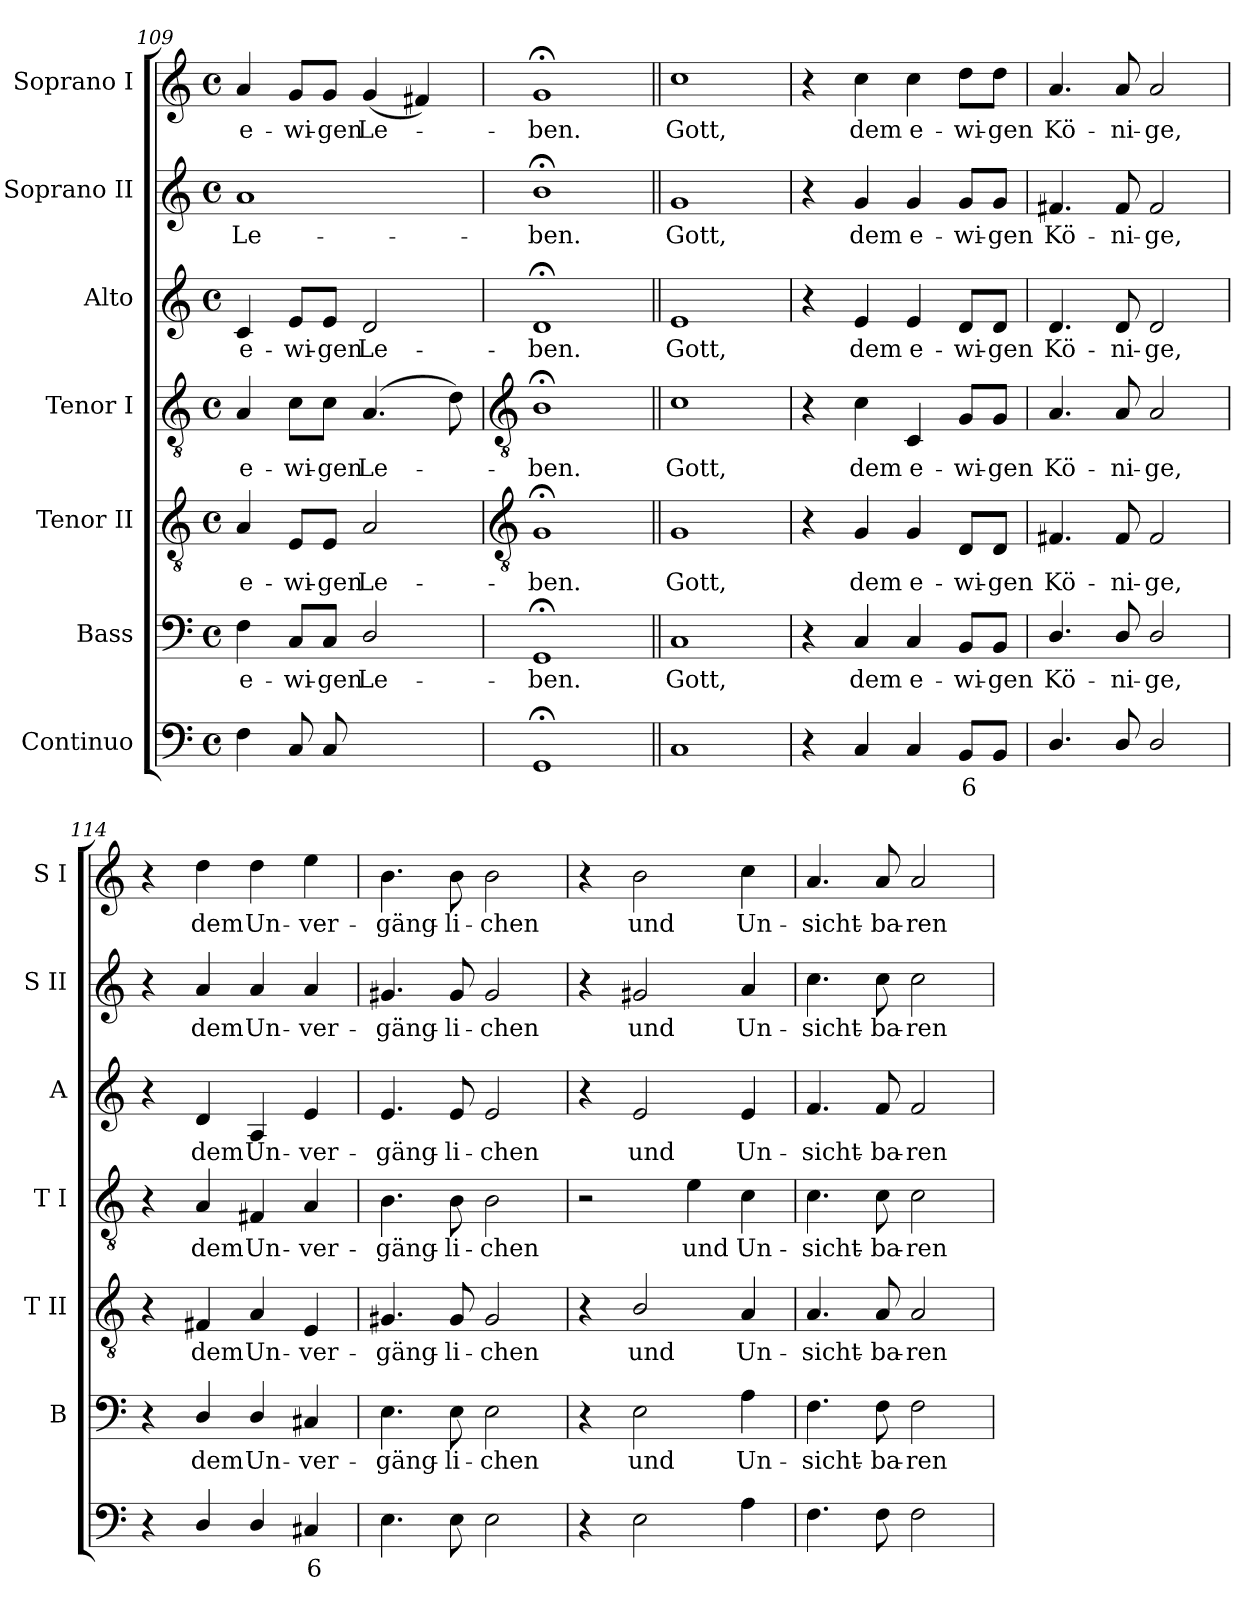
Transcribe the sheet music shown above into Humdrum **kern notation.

**kern	**text	**kern	**text	**kern	**text	**kern	**text	**kern	**text	**kern	**text	**kern	**text
*part7	*part7	*part6	*part6	*part5	*part5	*part4	*part4	*part3	*part3	*part2	*part2	*part1	*part1
*staff7	*staff7	*staff6	*staff6	*staff5	*staff5	*staff4	*staff4	*staff3	*staff3	*staff2	*staff2	*staff1	*staff1
*I"Continuo	*	*I"Bass	*	*I"Tenor II	*	*I"Tenor I	*	*I"Alto	*	*I"Soprano II	*	*I"Soprano I	*
*	*	*I'B	*	*I'T II	*	*I'T I	*	*I'A	*	*I'S II	*	*I'S I	*
*clefF4	*	*clefF4	*	*clefGv2	*	*clefGv2	*	*clefG2	*	*clefG2	*	*clefG2	*
*k[]	*	*k[]	*	*k[]	*	*k[]	*	*k[]	*	*k[]	*	*k[]	*
*C:	*	*C:	*	*C:	*	*C:	*	*C:	*	*C:	*	*C:	*
*M4/4	*	*M4/4	*	*M4/4	*	*M4/4	*	*M4/4	*	*M4/4	*	*M4/4	*
*met(c)	*	*met(c)	*	*met(c)	*	*met(c)	*	*met(c)	*	*met(c)	*	*met(c)	*
=109	=109	=109	=109	=109	=109	=109	=109	=109	=109	=109	=109	=109	=109
!	!	!	!LO:LY:b	!	!LO:LY:b	!	!LO:LY:b	!	!LO:LY:b	!	!LO:LY:b	!	!LO:LY:b
4F	.	4F	e-	4A	e-	4A	e-	4c	e-	1a	Le-	4a	e-
!	!	!	!LO:LY:b	!	!LO:LY:b	!	!LO:LY:b	!	!LO:LY:b	!	!	!	!LO:LY:b
8C	.	8C/L	-wi-	8E/L	-wi-	8c\L	-wi-	8e/L	-wi-	.	.	8g/L	-wi-
!	!	!	!LO:LY:b	!	!LO:LY:b	!	!LO:LY:b	!	!LO:LY:b	!	!	!	!LO:LY:b
8C	.	8C/J	-gen	8E/J	-gen	8c\J	-gen	8e/J	-gen	.	.	8g/J	-gen
!	!LO:LY:b	!	!LO:LY:b	!	!LO:LY:b	!	!LO:LY:b	!	!LO:LY:b	!	!	!	!LO:LY:b
[4Dyy	4	2D/	Le-	2A	Le-	(<4.A	Le-	2d	Le-	.	.	(<4g	Le-
4Dyy]	.	.	.	.	.	.	.	.	.	.	.	4f#X)	.
.	.	.	.	.	.	8d)	.	.	.	.	.	.	.
!!LO:LB:g=z
=110	=110	=110	=110	=110	=110	=110	=110	=110	=110	=110	=110	=110	=110
*	*	*	*	*clefGv2	*	*clefGv2	*	*	*	*	*	*	*
!	!	!	!LO:LY:b	!	!LO:LY:b	!	!LO:LY:b	!	!LO:LY:b	!	!LO:LY:b	!	!LO:LY:b
1GG;<	.	1GG;<	-ben.	1G;<	-ben.	1B;<	ben.	1d;<	-ben.	1b;<	-ben.	1g;<	ben.
=111||	=111||	=111||	=111||	=111||	=111||	=111||	=111||	=111||	=111||	=111||	=111||	=111||	=111||
!	!	!	!LO:LY:b	!	!LO:LY:b	!	!LO:LY:b	!	!LO:LY:b	!	!LO:LY:b	!	!LO:LY:b
1C	.	1C	Gott,	1G	Gott,	1c	Gott,	1e	Gott,	1g	Gott,	1cc	Gott,
=112	=112	=112	=112	=112	=112	=112	=112	=112	=112	=112	=112	=112	=112
4r	.	4r	.	4r	.	4r	.	4r	.	4r	.	4r	.
!	!	!	!LO:LY:b	!	!LO:LY:b	!	!LO:LY:b	!	!LO:LY:b	!	!LO:LY:b	!	!LO:LY:b
4C	.	4C	dem	4G	dem	4c	dem	4e	dem	4g	dem	4cc	dem
!	!	!	!LO:LY:b	!	!LO:LY:b	!	!LO:LY:b	!	!LO:LY:b	!	!LO:LY:b	!	!LO:LY:b
4C	.	4C	e-	4G	e-	4C	e-	4e	e-	4g	e-	4cc	e-
!	!LO:LY:b	!	!LO:LY:b	!	!LO:LY:b	!	!LO:LY:b	!	!LO:LY:b	!	!LO:LY:b	!	!LO:LY:b
8BBL	6	8BB/L	-wi-	8D/L	-wi-	8G/L	-wi-	8d/L	-wi-	8g/L	-wi-	8dd\L	-wi-
!	!	!	!LO:LY:b	!	!LO:LY:b	!	!LO:LY:b	!	!LO:LY:b	!	!LO:LY:b	!	!LO:LY:b
8BBJ	.	8BB/J	-gen	8D/J	-gen	8G/J	-gen	8d/J	-gen	8g/J	-gen	8dd\J	-gen
=113	=113	=113	=113	=113	=113	=113	=113	=113	=113	=113	=113	=113	=113
!	!	!	!LO:LY:b	!	!LO:LY:b	!	!LO:LY:b	!	!LO:LY:b	!	!LO:LY:b	!	!LO:LY:b
4.D/	.	4.D/	Kö-	4.F#X	Kö-	4.A	Kö-	4.d	Kö-	4.f#X	Kö-	4.a	Kö-
!	!	!	!LO:LY:b	!	!LO:LY:b	!	!LO:LY:b	!	!LO:LY:b	!	!LO:LY:b	!	!LO:LY:b
8D/	.	8D/	-ni-	8F#	-ni-	8A	-ni-	8d	-ni-	8f#	-ni-	8a	-ni-
!	!	!	!LO:LY:b	!	!LO:LY:b	!	!LO:LY:b	!	!LO:LY:b	!	!LO:LY:b	!	!LO:LY:b
2D/	.	2D/	-ge,	2F#	-ge,	2A	-ge,	2d	-ge,	2f#	-ge,	2a	-ge,
=114	=114	=114	=114	=114	=114	=114	=114	=114	=114	=114	=114	=114	=114
4r	.	4r	.	4r	.	4r	.	4r	.	4r	.	4r	.
!	!	!	!LO:LY:b	!	!LO:LY:b	!	!LO:LY:b	!	!LO:LY:b	!	!LO:LY:b	!	!LO:LY:b
4D/	.	4D/	dem	4F#X	dem	4A	dem	4d	dem	4a	dem	4dd	dem
!	!	!	!LO:LY:b	!	!LO:LY:b	!	!LO:LY:b	!	!LO:LY:b	!	!LO:LY:b	!	!LO:LY:b
4D/	.	4D/	Un-	4A	Un-	4F#X	Un-	4A	Un-	4a	Un-	4dd	Un-
!	!LO:LY:b	!	!LO:LY:b	!	!LO:LY:b	!	!LO:LY:b	!	!LO:LY:b	!	!LO:LY:b	!	!LO:LY:b
4C#X	6	4C#X	-ver-	4E	-ver-	4A	-ver-	4e	-ver-	4a	-ver-	4ee	-ver-
=115	=115	=115	=115	=115	=115	=115	=115	=115	=115	=115	=115	=115	=115
!	!	!	!LO:LY:b	!	!LO:LY:b	!	!LO:LY:b	!	!LO:LY:b	!	!LO:LY:b	!	!LO:LY:b
4.E	.	4.E	-gäng-	4.G#X	-gäng-	4.B	-gäng-	4.e	-gäng-	4.g#X	-gäng-	4.b	-gäng-
!	!	!	!LO:LY:b	!	!LO:LY:b	!	!LO:LY:b	!	!LO:LY:b	!	!LO:LY:b	!	!LO:LY:b
8E	.	8E	-li-	8G#	-li-	8B	-li-	8e	-li-	8g#	-li-	8b	-li-
!	!	!	!LO:LY:b	!	!LO:LY:b	!	!LO:LY:b	!	!LO:LY:b	!	!LO:LY:b	!	!LO:LY:b
2E	.	2E	-chen	2G#	-chen	2B	-chen	2e	-chen	2g#	-chen	2b	-chen
=116	=116	=116	=116	=116	=116	=116	=116	=116	=116	=116	=116	=116	=116
4r	.	4r	.	4r	.	2r	.	4r	.	4r	.	4r	.
!	!	!	!LO:LY:b	!	!LO:LY:b	!	!	!	!LO:LY:b	!	!LO:LY:b	!	!LO:LY:b
2E	.	2E	und	2B/	und	.	.	2e	und	2g#X	und	2b	und
!	!	!	!	!	!	!	!LO:LY:b	!	!	!	!	!	!
.	.	.	.	.	.	4e	und	.	.	.	.	.	.
!	!	!	!LO:LY:b	!	!LO:LY:b	!	!LO:LY:b	!	!LO:LY:b	!	!LO:LY:b	!	!LO:LY:b
4A	.	4A	Un-	4A	Un-	4c	Un-	4e	Un-	4a	Un-	4cc	Un-
=117	=117	=117	=117	=117	=117	=117	=117	=117	=117	=117	=117	=117	=117
!	!	!	!LO:LY:b	!	!LO:LY:b	!	!LO:LY:b	!	!LO:LY:b	!	!LO:LY:b	!	!LO:LY:b
4.F	.	4.F	-sicht-	4.A	-sicht-	4.c	-sicht-	4.f	-sicht-	4.cc	-sicht-	4.a	-sicht-
!	!	!	!LO:LY:b	!	!LO:LY:b	!	!LO:LY:b	!	!LO:LY:b	!	!LO:LY:b	!	!LO:LY:b
8F	.	8F	-ba-	8A	-ba-	8c	-ba-	8f	-ba-	8cc	-ba-	8a	-ba-
!	!	!	!LO:LY:b	!	!LO:LY:b	!	!LO:LY:b	!	!LO:LY:b	!	!LO:LY:b	!	!LO:LY:b
2F	.	2F	-ren	2A	-ren	2c	-ren	2f	-ren	2cc	-ren	2a	-ren
=	=	=	=	=	=	=	=	=	=	=	=	=	=
*-	*-	*-	*-	*-	*-	*-	*-	*-	*-	*-	*-	*-	*-
